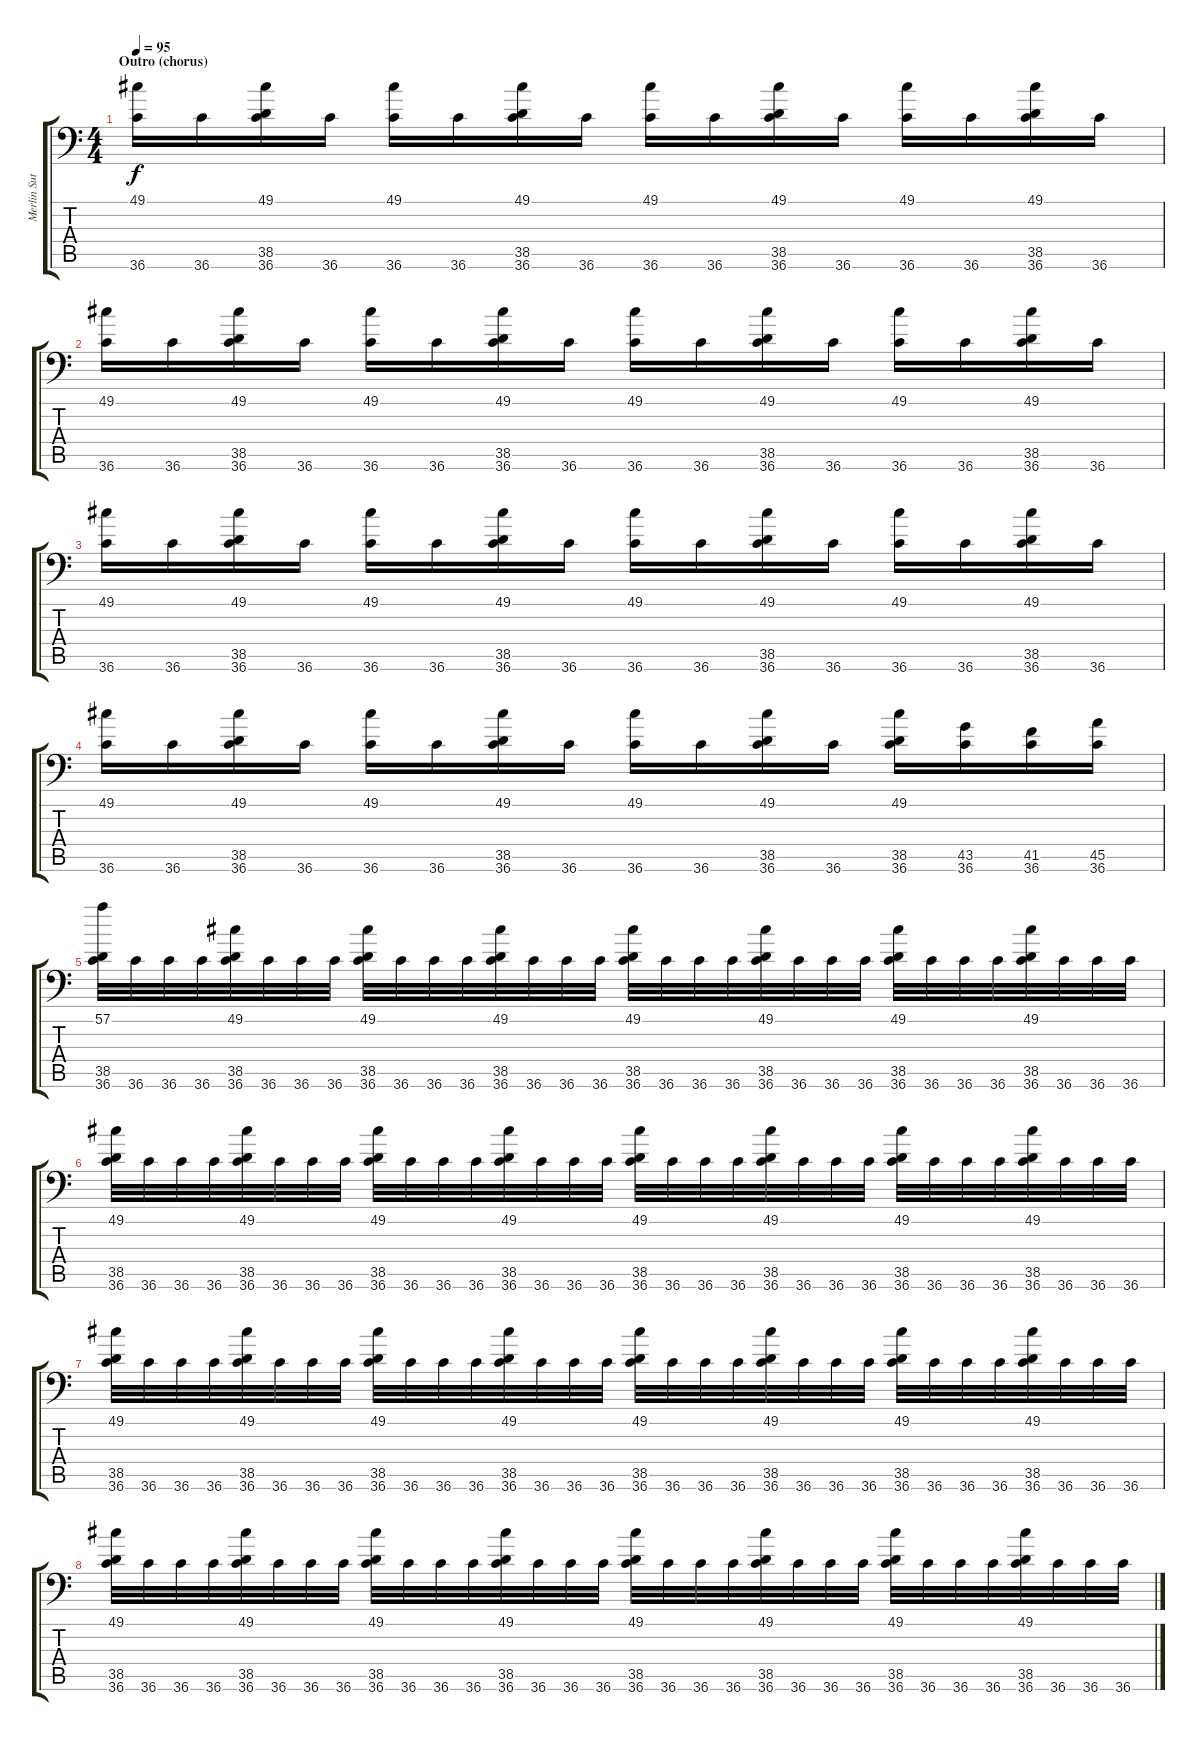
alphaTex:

\track ("Merlin Sutter" "Merlin Sut") {instrument acousticgrandpiano}
\staff {score tabs}
\tuning (C-1 C-1 C-1 C-1 C-1 C-1) {hide}
\ts (4 4)
\section ("" "Outro (chorus)")
\tempo 95
\clef f4
\ks c
(49.1 36.6).16{dy f} 36.6.16 (49.1 38.5 36.6).16 36.6.16 (49.1 36.6).16 36.6.16 (49.1 38.5 36.6).16 36.6.16 (49.1 36.6).16 36.6.16 (49.1 38.5 36.6).16 36.6.16 (49.1 36.6).16 36.6.16 (49.1 38.5 36.6).16 36.6.16 |
(49.1 36.6).16 36.6.16 (49.1 38.5 36.6).16 36.6.16 (49.1 36.6).16 36.6.16 (49.1 38.5 36.6).16 36.6.16 (49.1 36.6).16 36.6.16 (49.1 38.5 36.6).16 36.6.16 (49.1 36.6).16 36.6.16 (49.1 38.5 36.6).16 36.6.16 |
(49.1 36.6).16 36.6.16 (49.1 38.5 36.6).16 36.6.16 (49.1 36.6).16 36.6.16 (49.1 38.5 36.6).16 36.6.16 (49.1 36.6).16 36.6.16 (49.1 38.5 36.6).16 36.6.16 (49.1 36.6).16 36.6.16 (49.1 38.5 36.6).16 36.6.16 |
(49.1 36.6).16 36.6.16 (49.1 38.5 36.6).16 36.6.16 (49.1 36.6).16 36.6.16 (49.1 38.5 36.6).16 36.6.16 (49.1 36.6).16 36.6.16 (49.1 38.5 36.6).16 36.6.16 (49.1 38.5 36.6).16 (43.5 36.6).16 (41.5 36.6).16 (45.5 36.6).16 |
(57.1 38.5 36.6).32 36.6.32 36.6.32 36.6.32 (49.1 38.5 36.6).32 36.6.32 36.6.32 36.6.32 (49.1 38.5 36.6).32 36.6.32 36.6.32 36.6.32 (49.1 38.5 36.6).32 36.6.32 36.6.32 36.6.32 (49.1 38.5 36.6).32 36.6.32 36.6.32 36.6.32 (49.1 38.5 36.6).32 36.6.32 36.6.32 36.6.32 (49.1 38.5 36.6).32 36.6.32 36.6.32 36.6.32 (49.1 38.5 36.6).32 36.6.32 36.6.32 36.6.32 |
(49.1 38.5 36.6).32 36.6.32 36.6.32 36.6.32 (49.1 38.5 36.6).32 36.6.32 36.6.32 36.6.32 (49.1 38.5 36.6).32 36.6.32 36.6.32 36.6.32 (49.1 38.5 36.6).32 36.6.32 36.6.32 36.6.32 (49.1 38.5 36.6).32 36.6.32 36.6.32 36.6.32 (49.1 38.5 36.6).32 36.6.32 36.6.32 36.6.32 (49.1 38.5 36.6).32 36.6.32 36.6.32 36.6.32 (49.1 38.5 36.6).32 36.6.32 36.6.32 36.6.32 |
(49.1 38.5 36.6).32 36.6.32 36.6.32 36.6.32 (49.1 38.5 36.6).32 36.6.32 36.6.32 36.6.32 (49.1 38.5 36.6).32 36.6.32 36.6.32 36.6.32 (49.1 38.5 36.6).32 36.6.32 36.6.32 36.6.32 (49.1 38.5 36.6).32 36.6.32 36.6.32 36.6.32 (49.1 38.5 36.6).32 36.6.32 36.6.32 36.6.32 (49.1 38.5 36.6).32 36.6.32 36.6.32 36.6.32 (49.1 38.5 36.6).32 36.6.32 36.6.32 36.6.32 |
(49.1 38.5 36.6).32 36.6.32 36.6.32 36.6.32 (49.1 38.5 36.6).32 36.6.32 36.6.32 36.6.32 (49.1 38.5 36.6).32 36.6.32 36.6.32 36.6.32 (49.1 38.5 36.6).32 36.6.32 36.6.32 36.6.32 (49.1 38.5 36.6).32 36.6.32 36.6.32 36.6.32 (49.1 38.5 36.6).32 36.6.32 36.6.32 36.6.32 (49.1 38.5 36.6).32 36.6.32 36.6.32 36.6.32 (49.1 38.5 36.6).32 36.6.32 36.6.32 36.6.32
